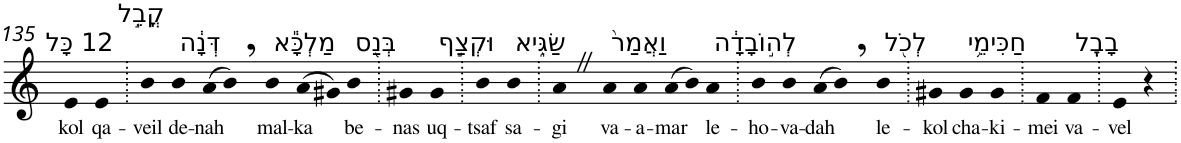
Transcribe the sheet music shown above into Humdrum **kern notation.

**kern	**text
*part1	*part1
*staff1	*staff1
*I"Piano	*
*I'Pno	*
!!LO:PB:g=z
*clefG2	*
*k[]	*
=135	=135
!LO:TX:a:t=12 כָּל	!
!	!LO:LY:b
4e	kol
!LO:TX:a:t=קֳבֵ֣ל	!
!	!LO:LY:b
4e	qa-
=136.	=136.
!	!LO:LY:b
4b	-veil
!LO:TX:a:t=דְּנָ֔ה	!
!	!LO:LY:b
4b	de-
!	!LO:LY:b
(>8a	-nah
8b,)	.
!LO:TX:a:t=מַלְכָּ֕א	!
!	!LO:LY:b
4b	mal-
!	!LO:LY:b
(>8a	-ka
8g#X)	.
!LO:TX:a:t=בְּנַ֖ס	!
!	!LO:LY:b
4b	be-
=137.	=137.
!	!LO:LY:b
4g#X	-nas
!LO:TX:a:t=וּקְצַ֣ף	!
!	!LO:LY:b
4g#	uq-
=138.	=138.
!	!LO:LY:b
4b	-tsaf
!LO:TX:a:t=שַׂגִּ֑יא	!
!	!LO:LY:b
4b	sa-
=139.	=139.
!	!LO:LY:b
4aZ	-gi
!LO:TX:a:t=וַאֲמַר֙	!
!	!LO:LY:b
4a	va-
!	!LO:LY:b
4a	-a-
!	!LO:LY:b
(>8a	-mar
8b)	.
!LO:TX:a:t=לְה֣וֹבָדָ֔ה	!
!	!LO:LY:b
4a	le-
=140.	=140.
!	!LO:LY:b
4b	-ho-
!	!LO:LY:b
4b	-va-
!	!LO:LY:b
(>8a	-dah
8b,)	.
!LO:TX:a:t=לְכֹ֖ל	!
!	!LO:LY:b
4b	le-
=141.	=141.
!	!LO:LY:b
4g#X	-kol
!LO:TX:a:t=חַכִּימֵ֥י	!
!	!LO:LY:b
4g#	cha-
!	!LO:LY:b
4g#	-ki-
=142.	=142.
!	!LO:LY:b
4f	-mei
!LO:TX:a:t=בָבֶֽל	!
!	!LO:LY:b
4f	va-
=143.	=143.
!	!LO:LY:b
4e	-vel
4r	.
=.	=.
*-	*-
